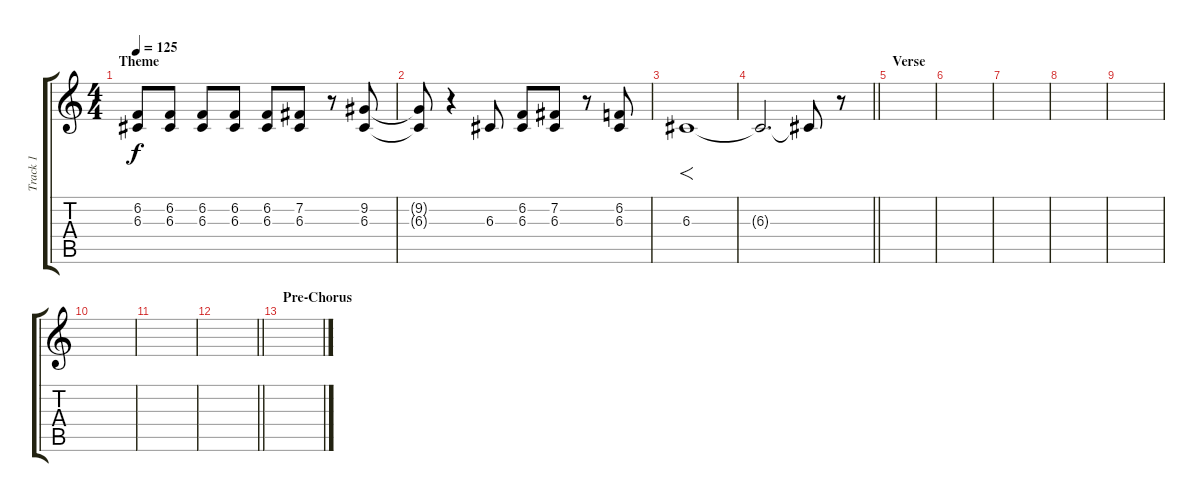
\track ("Track 1" "Track 1") {instrument trumpet}
\staff {score tabs}
\tuning (E4 B3 G3 D3 A2 E2) {hide}
\ts (4 4)
\section ("" "Theme")
\tempo 125
\clef g2
\ks c
(6.2 6.3).8{dy f} (6.2 6.3).8 (6.2 6.3).8 (6.2 6.3).8 (6.2 6.3).8 (7.2 6.3).8 r.8 (9.2 6.3).8 |
(9.2{t} 6.3{t}).8 r.4 6.3.8 (6.2 6.3).8 (7.2 6.3).8 r.8 (6.2 6.3).8 |
6.3.1{f} |
\barLineRight lightlight
6.3{t}.2{d} 6.3{t}.8 r.8 |
\section ("" "Verse")
|
|
|
|
|
|
|
\barLineRight lightlight
|
\section ("" "Pre-Chorus")
